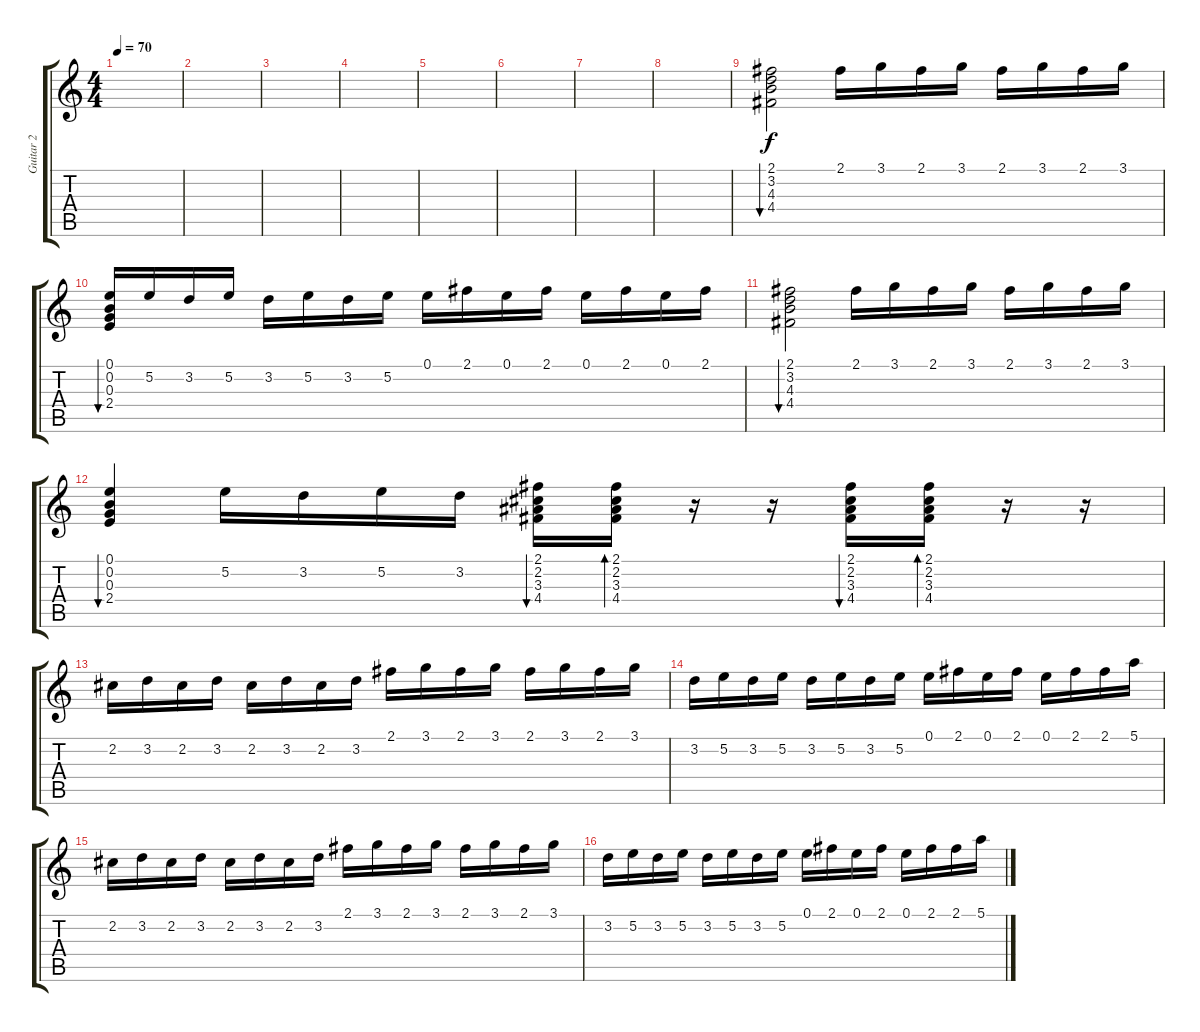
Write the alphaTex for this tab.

\track ("Guitar 2" "Guitar 2") {instrument acousticguitarsteel}
\staff {score tabs}
\tuning (E4 B3 G3 D3 A2 E2) {hide}
\ts (4 4)
\tempo 70
\clef g2
\ks c
|
|
|
|
|
|
|
|
(2.1 3.2 4.3 4.4).2{bu 60} 2.1.16 3.1.16 2.1.16 3.1.16 2.1.16 3.1.16 2.1.16 3.1.16 |
(0.1 0.2 0.3 2.4).16{bu 60} 5.2.16 3.2.16 5.2.16 3.2.16 5.2.16 3.2.16 5.2.16 0.1.16 2.1.16 0.1.16 2.1.16 0.1.16 2.1.16 0.1.16 2.1.16 |
(2.1 3.2 4.3 4.4).2{bu 60} 2.1.16 3.1.16 2.1.16 3.1.16 2.1.16 3.1.16 2.1.16 3.1.16 |
(0.1 0.2 0.3 2.4).4{bu 60} 5.2.16 3.2.16 5.2.16 3.2.16 (2.1 2.2 3.3 4.4).16{bu 30} (2.1 2.2 3.3 4.4).16{bd 30} r.16 r.16 (2.1 2.2 3.3 4.4).16{bu 30} (2.1 2.2 3.3 4.4).16{bd 30} r.16 r.16 |
2.2.16 3.2.16 2.2.16 3.2.16 2.2.16 3.2.16 2.2.16 3.2.16 2.1.16 3.1.16 2.1.16 3.1.16 2.1.16 3.1.16 2.1.16 3.1.16 |
3.2.16 5.2.16 3.2.16 5.2.16 3.2.16 5.2.16 3.2.16 5.2.16 0.1.16 2.1.16 0.1.16 2.1.16 0.1.16 2.1.16 2.1.16 5.1.16 |
2.2.16 3.2.16 2.2.16 3.2.16 2.2.16 3.2.16 2.2.16 3.2.16 2.1.16 3.1.16 2.1.16 3.1.16 2.1.16 3.1.16 2.1.16 3.1.16 |
3.2.16 5.2.16 3.2.16 5.2.16 3.2.16 5.2.16 3.2.16 5.2.16 0.1.16 2.1.16 0.1.16 2.1.16 0.1.16 2.1.16 2.1.16 5.1.16
